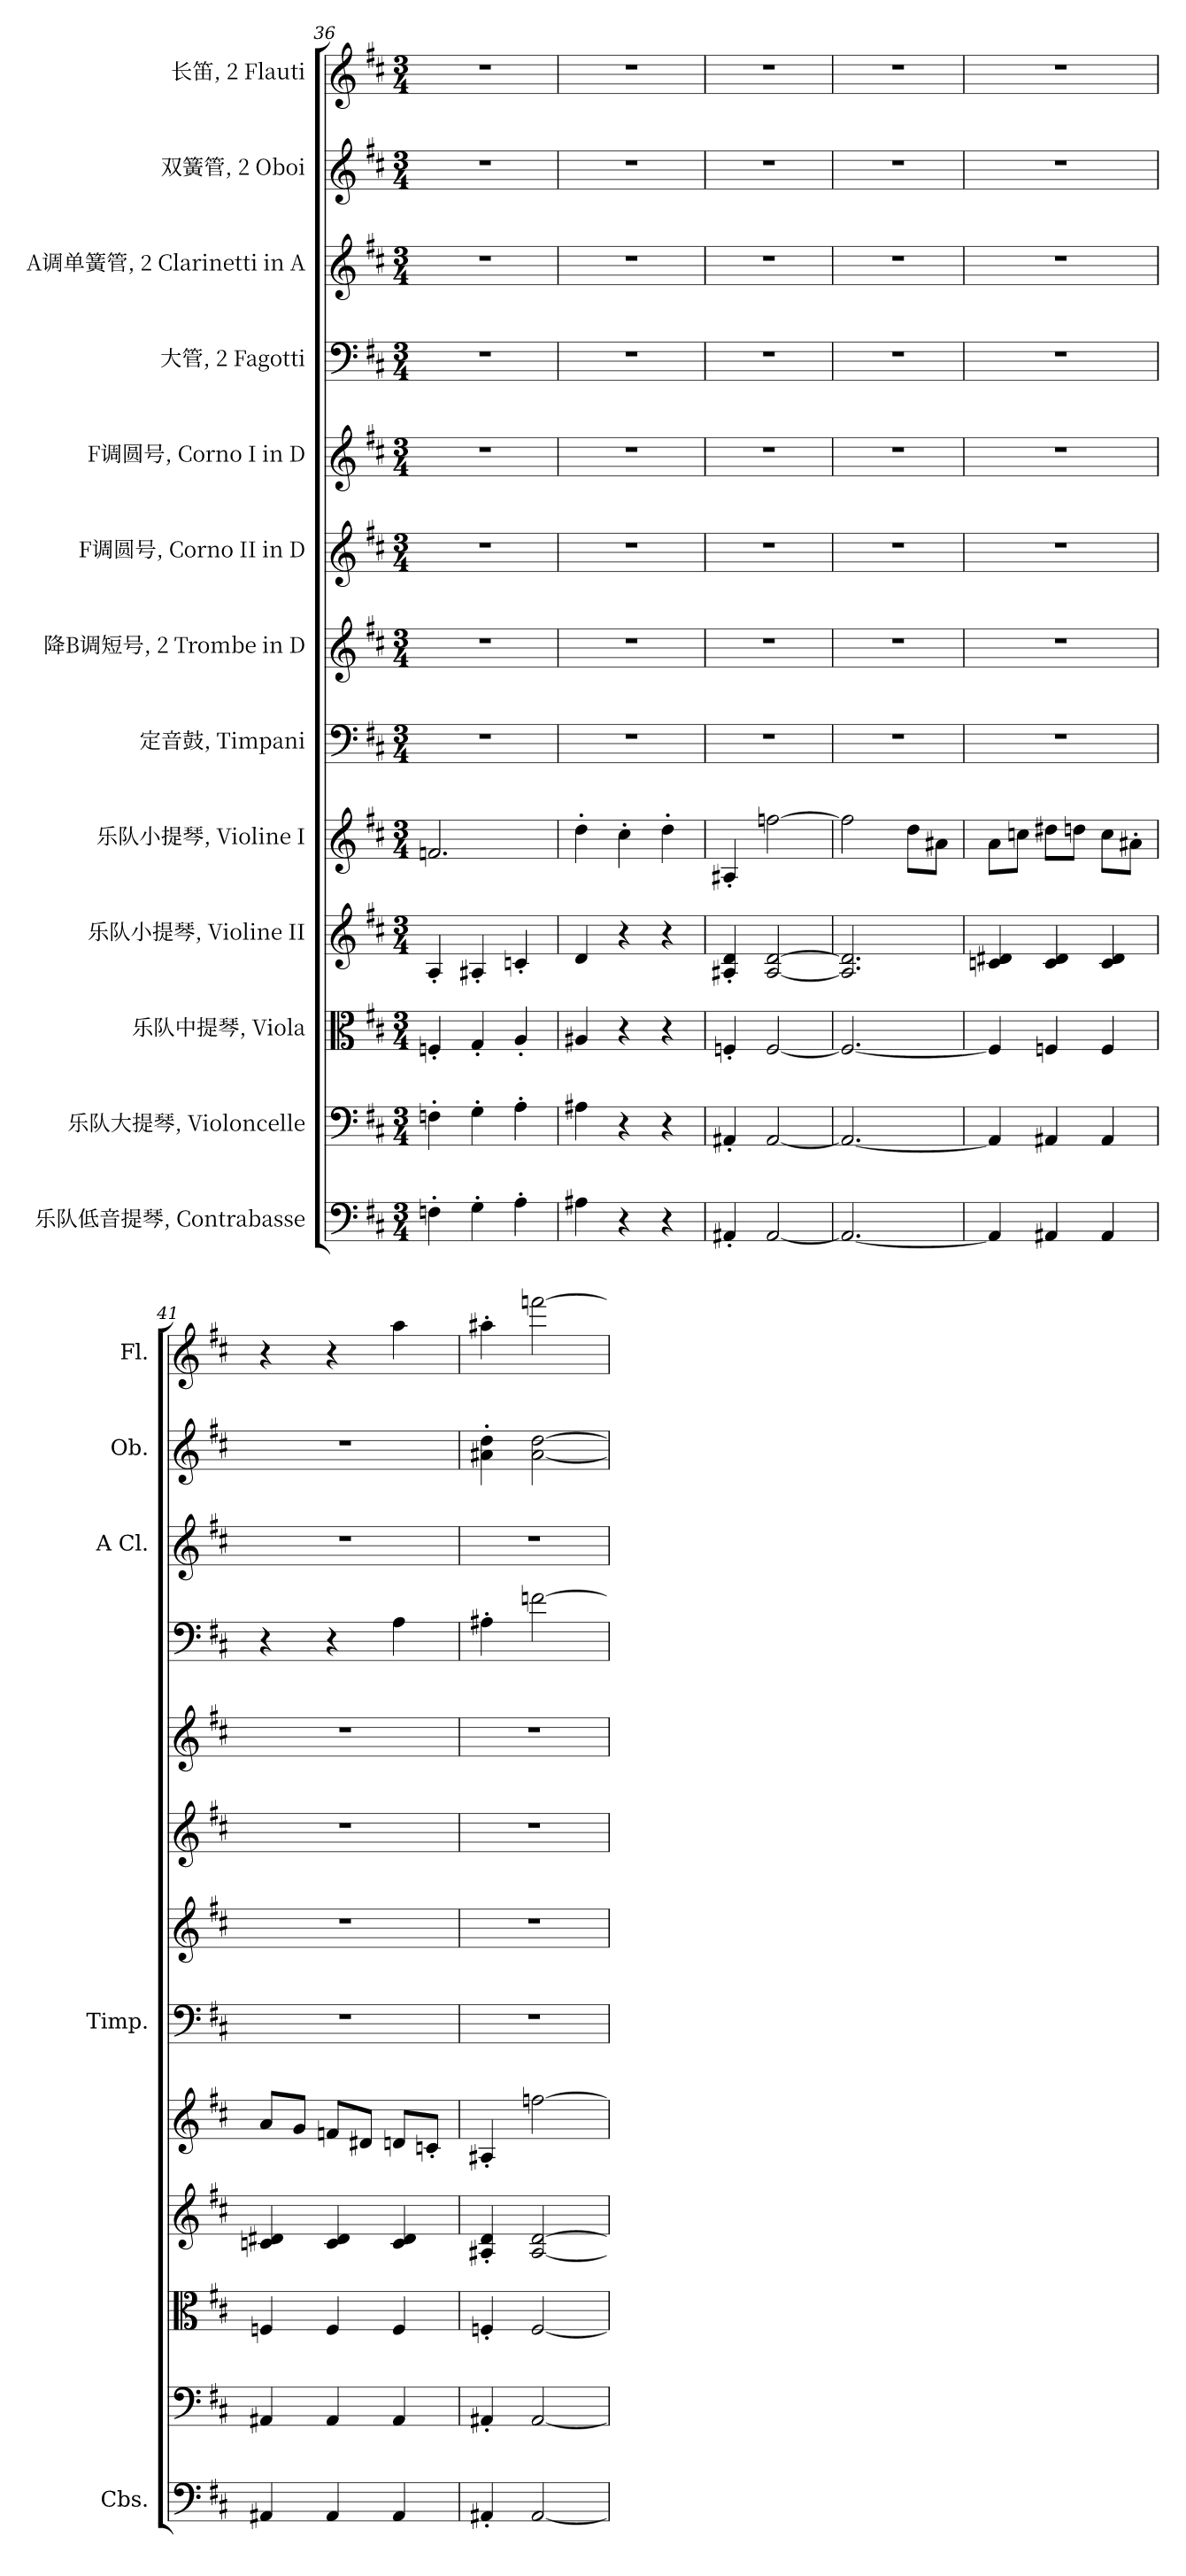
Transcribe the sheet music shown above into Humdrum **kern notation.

**kern	**kern	**kern	**kern	**kern	**kern	**kern	**kern	**kern	**kern	**kern	**kern	**kern
*part13	*part12	*part11	*part10	*part9	*part8	*part7	*part6	*part5	*part4	*part3	*part2	*part1
*staff13	*staff12	*staff11	*staff10	*staff9	*staff8	*staff7	*staff6	*staff5	*staff4	*staff3	*staff2	*staff1
*I"乐队低音提琴, Contrabasse	*I"乐队大提琴, Violoncelle	*I"乐队中提琴, Viola	*I"乐队小提琴, Violine II	*I"乐队小提琴, Violine I	*I"定音鼓, Timpani	*I"降B调短号, 2 Trombe in D	*I"F调圆号, Corno II in D	*I"F调圆号, Corno I in D	*I"大管, 2 Fagotti	*I"A调单簧管, 2 Clarinetti in A	*I"双簧管, 2 Oboi	*I"长笛, 2 Flauti
*I'Cbs.	*	*	*	*	*I'Timp.	*	*	*	*	*I'A Cl.	*I'Ob.	*I'Fl.
*clefF4	*clefF4	*clefC3	*clefG2	*clefG2	*clefF4	*clefG2	*clefG2	*clefG2	*clefF4	*clefG2	*clefG2	*clefG2
*ITrd7c12	*	*	*	*	*	*ITrd1c2	*ITrd4c7	*ITrd4c7	*	*ITrd2c3	*	*
*k[f#c#]	*k[f#c#]	*k[f#c#]	*k[f#c#]	*k[f#c#]	*k[f#c#]	*k[]	*k[f#]	*k[f#]	*k[f#c#]	*k[f#c#g#d#a#]	*k[f#c#]	*k[f#c#]
*M3/4	*M3/4	*M3/4	*M3/4	*M3/4	*M3/4	*M3/4	*M3/4	*M3/4	*M3/4	*M3/4	*M3/4	*M3/4
*MM301	*MM301	*MM301	*MM301	*MM301	*MM301	*MM301	*MM301	*MM301	*MM301	*MM301	*MM301	*MM301
=36	=36	=36	=36	=36	=36	=36	=36	=36	=36	=36	=36	=36
4FFn'\	4Fn'\	4Fn'/	4A'/	2.fn/	2.r	2.r	2.r	2.r	2.r	2.r	2.r	2.r
4GG'\	4G'\	4G'/	4A#X'/	.	.	.	.	.	.	.	.	.
4AA'\	4A'\	4A'/	4cn'/	.	.	.	.	.	.	.	.	.
=37	=37	=37	=37	=37	=37	=37	=37	=37	=37	=37	=37	=37
*	*	*	*	*	*	*	*	*	*	*	*	*MM301
4AA#X\	4A#X\	4A#X/	4d/	4dd'\	2.r	2.r	2.r	2.r	2.r	2.r	2.r	2.r
4r	4r	4r	4r	4cc#'\	.	.	.	.	.	.	.	.
4r	4r	4r	4r	4dd'\	.	.	.	.	.	.	.	.
=38	=38	=38	=38	=38	=38	=38	=38	=38	=38	=38	=38	=38
*	*	*	*	*	*	*	*	*	*	*	*	*MM301
4AAA#X'/	4AA#X'/	4Fn'/	4A#X/' 4d/'	4A#X'/	2.r	2.r	2.r	2.r	2.r	2.r	2.r	2.r
[2AAA#/	[2AA#/	[2F/	[2A#/ [2d/	[2ffn\	.	.	.	.	.	.	.	.
=39	=39	=39	=39	=39	=39	=39	=39	=39	=39	=39	=39	=39
*	*	*	*	*	*	*	*	*	*	*	*	*MM301
2.AAA#/_	2.AA#/_	2.F/_	2.A#/] 2.d/]	2ff\]	2.r	2.r	2.r	2.r	2.r	2.r	2.r	2.r
.	.	.	.	8dd\L	.	.	.	.	.	.	.	.
.	.	.	.	8a#X\J	.	.	.	.	.	.	.	.
!!LO:PB:g=z
=40	=40	=40	=40	=40	=40	=40	=40	=40	=40	=40	=40	=40
*	*	*	*	*	*	*	*	*	*	*	*	*MM301
4AAA#/]	4AA#/]	4F/]	4cn/ 4d#X/	8a\L	2.r	2.r	2.r	2.r	2.r	2.r	2.r	2.r
.	.	.	.	8ccn\J	.	.	.	.	.	.	.	.
4AAA#X/	4AA#X/	4Fn/	4c/ 4d#/	8dd#X\L	.	.	.	.	.	.	.	.
.	.	.	.	8ddn\J	.	.	.	.	.	.	.	.
4AAA#/	4AA#/	4F/	4c/ 4d#/	8cc\L	.	.	.	.	.	.	.	.
.	.	.	.	8a#X'\J	.	.	.	.	.	.	.	.
=41	=41	=41	=41	=41	=41	=41	=41	=41	=41	=41	=41	=41
*	*	*	*	*	*	*	*	*	*	*	*	*MM301
4AAA#X/	4AA#X/	4Fn/	4cn/ 4d#X/	8a/L	2.r	2.r	2.r	2.r	4r	2.r	2.r	4r
.	.	.	.	8g/J	.	.	.	.	.	.	.	.
*	*	*	*	*	*	*	*	*	*	*	*	*MM281
4AAA#/	4AA#/	4F/	4c/ 4d#/	8fn/L	.	.	.	.	4r	.	.	4r
.	.	.	.	8d#X/J	.	.	.	.	.	.	.	.
4AAA#/	4AA#/	4F/	4c/ 4d#/	8dn/L	.	.	.	.	4A\	.	.	4aa\
.	.	.	.	8cn'/J	.	.	.	.	.	.	.	.
=42	=42	=42	=42	=42	=42	=42	=42	=42	=42	=42	=42	=42
*	*	*	*	*	*	*	*	*	*	*	*	*MM301
4AAA#X'/	4AA#X'/	4Fn'/	4A#X/' 4d/'	4A#X'/	2.r	2.r	2.r	2.r	4A#X'\	2.r	4a#X\' 4dd\'	4aa#X'\
*	*	*	*	*	*	*	*	*	*	*	*	*MM281
[2AAA#/	[2AA#/	[2F/	[2A#/ [2d/	[2ffn\	.	.	.	.	[2fn\	.	[2a#\ [2dd\	[2fffn\
=	=	=	=	=	=	=	=	=	=	=	=	=
*-	*-	*-	*-	*-	*-	*-	*-	*-	*-	*-	*-	*-
